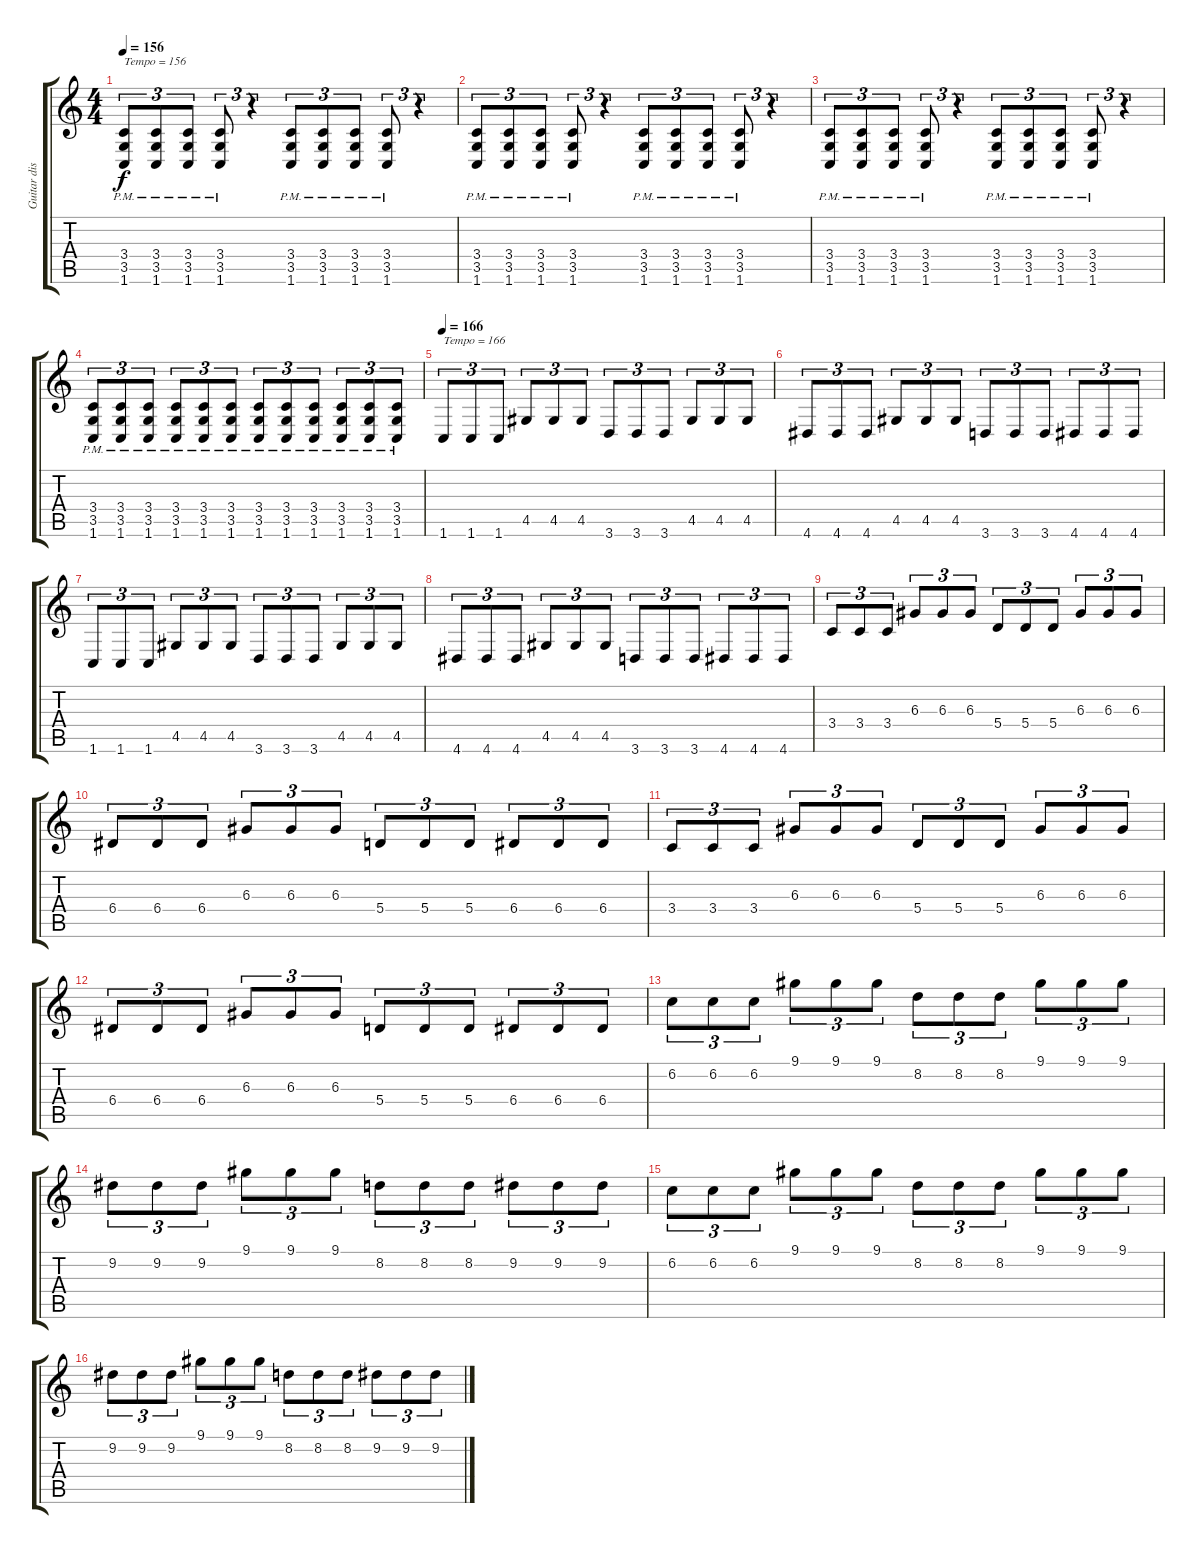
\track ("Guitar distortion 1" "Guitar dis") {instrument distortionguitar}
\staff {score tabs}
\tuning (B3 Gb3 D3 A2 E2 B1) {hide}
\ts (4 4)
\tempo 156
\clef g2
\ks c
(3.4 3.5 1.6{pm}).8{tu (3 2) txt "Tempo = 156" dy f} (3.4 3.5 1.6{pm}).8{tu (3 2)} (3.4 3.5 1.6{pm}).8{tu (3 2)} (3.4 3.5 1.6{pm}).8{tu (3 2)} r.4{tu (3 2)} (3.4 3.5 1.6{pm}).8{tu (3 2)} (3.4 3.5 1.6{pm}).8{tu (3 2)} (3.4 3.5 1.6{pm}).8{tu (3 2)} (3.4 3.5 1.6{pm}).8{tu (3 2)} r.4{tu (3 2)} |
(3.4 3.5 1.6{pm}).8{tu (3 2)} (3.4 3.5 1.6{pm}).8{tu (3 2)} (3.4 3.5 1.6{pm}).8{tu (3 2)} (3.4 3.5 1.6{pm}).8{tu (3 2)} r.4{tu (3 2)} (3.4 3.5 1.6{pm}).8{tu (3 2)} (3.4 3.5 1.6{pm}).8{tu (3 2)} (3.4 3.5 1.6{pm}).8{tu (3 2)} (3.4 3.5 1.6{pm}).8{tu (3 2)} r.4{tu (3 2)} |
(3.4 3.5 1.6{pm}).8{tu (3 2)} (3.4 3.5 1.6{pm}).8{tu (3 2)} (3.4 3.5 1.6{pm}).8{tu (3 2)} (3.4 3.5 1.6{pm}).8{tu (3 2)} r.4{tu (3 2)} (3.4 3.5 1.6{pm}).8{tu (3 2)} (3.4 3.5 1.6{pm}).8{tu (3 2)} (3.4 3.5 1.6{pm}).8{tu (3 2)} (3.4 3.5 1.6{pm}).8{tu (3 2)} r.4{tu (3 2)} |
(3.4 3.5 1.6{pm}).8{tu (3 2)} (3.4 3.5 1.6{pm}).8{tu (3 2)} (3.4 3.5 1.6{pm}).8{tu (3 2)} (3.4 3.5 1.6{pm}).8{tu (3 2)} (3.4 3.5 1.6{pm}).8{tu (3 2)} (3.4 3.5 1.6{pm}).8{tu (3 2)} (3.4 3.5 1.6{pm}).8{tu (3 2)} (3.4 3.5 1.6{pm}).8{tu (3 2)} (3.4 3.5 1.6{pm}).8{tu (3 2)} (3.4 3.5 1.6{pm}).8{tu (3 2)} (3.4 3.5 1.6{pm}).8{tu (3 2)} (3.4 3.5 1.6{pm}).8{tu (3 2)} |
\tempo 166
1.6.8{tu (3 2) txt "Tempo = 166"} 1.6.8{tu (3 2)} 1.6.8{tu (3 2)} 4.5.8{tu (3 2)} 4.5.8{tu (3 2)} 4.5.8{tu (3 2)} 3.6.8{tu (3 2)} 3.6.8{tu (3 2)} 3.6.8{tu (3 2)} 4.5.8{tu (3 2)} 4.5.8{tu (3 2)} 4.5.8{tu (3 2)} |
4.6.8{tu (3 2)} 4.6.8{tu (3 2)} 4.6.8{tu (3 2)} 4.5.8{tu (3 2)} 4.5.8{tu (3 2)} 4.5.8{tu (3 2)} 3.6.8{tu (3 2)} 3.6.8{tu (3 2)} 3.6.8{tu (3 2)} 4.6.8{tu (3 2)} 4.6.8{tu (3 2)} 4.6.8{tu (3 2)} |
1.6.8{tu (3 2)} 1.6.8{tu (3 2)} 1.6.8{tu (3 2)} 4.5.8{tu (3 2)} 4.5.8{tu (3 2)} 4.5.8{tu (3 2)} 3.6.8{tu (3 2)} 3.6.8{tu (3 2)} 3.6.8{tu (3 2)} 4.5.8{tu (3 2)} 4.5.8{tu (3 2)} 4.5.8{tu (3 2)} |
4.6.8{tu (3 2)} 4.6.8{tu (3 2)} 4.6.8{tu (3 2)} 4.5.8{tu (3 2)} 4.5.8{tu (3 2)} 4.5.8{tu (3 2)} 3.6.8{tu (3 2)} 3.6.8{tu (3 2)} 3.6.8{tu (3 2)} 4.6.8{tu (3 2)} 4.6.8{tu (3 2)} 4.6.8{tu (3 2)} |
3.4.8{tu (3 2)} 3.4.8{tu (3 2)} 3.4.8{tu (3 2)} 6.3.8{tu (3 2)} 6.3.8{tu (3 2)} 6.3.8{tu (3 2)} 5.4.8{tu (3 2)} 5.4.8{tu (3 2)} 5.4.8{tu (3 2)} 6.3.8{tu (3 2)} 6.3.8{tu (3 2)} 6.3.8{tu (3 2)} |
6.4.8{tu (3 2)} 6.4.8{tu (3 2)} 6.4.8{tu (3 2)} 6.3.8{tu (3 2)} 6.3.8{tu (3 2)} 6.3.8{tu (3 2)} 5.4.8{tu (3 2)} 5.4.8{tu (3 2)} 5.4.8{tu (3 2)} 6.4.8{tu (3 2)} 6.4.8{tu (3 2)} 6.4.8{tu (3 2)} |
3.4.8{tu (3 2)} 3.4.8{tu (3 2)} 3.4.8{tu (3 2)} 6.3.8{tu (3 2)} 6.3.8{tu (3 2)} 6.3.8{tu (3 2)} 5.4.8{tu (3 2)} 5.4.8{tu (3 2)} 5.4.8{tu (3 2)} 6.3.8{tu (3 2)} 6.3.8{tu (3 2)} 6.3.8{tu (3 2)} |
6.4.8{tu (3 2)} 6.4.8{tu (3 2)} 6.4.8{tu (3 2)} 6.3.8{tu (3 2)} 6.3.8{tu (3 2)} 6.3.8{tu (3 2)} 5.4.8{tu (3 2)} 5.4.8{tu (3 2)} 5.4.8{tu (3 2)} 6.4.8{tu (3 2)} 6.4.8{tu (3 2)} 6.4.8{tu (3 2)} |
6.2.8{tu (3 2)} 6.2.8{tu (3 2)} 6.2.8{tu (3 2)} 9.1.8{tu (3 2)} 9.1.8{tu (3 2)} 9.1.8{tu (3 2)} 8.2.8{tu (3 2)} 8.2.8{tu (3 2)} 8.2.8{tu (3 2)} 9.1.8{tu (3 2)} 9.1.8{tu (3 2)} 9.1.8{tu (3 2)} |
9.2.8{tu (3 2)} 9.2.8{tu (3 2)} 9.2.8{tu (3 2)} 9.1.8{tu (3 2)} 9.1.8{tu (3 2)} 9.1.8{tu (3 2)} 8.2.8{tu (3 2)} 8.2.8{tu (3 2)} 8.2.8{tu (3 2)} 9.2.8{tu (3 2)} 9.2.8{tu (3 2)} 9.2.8{tu (3 2)} |
6.2.8{tu (3 2)} 6.2.8{tu (3 2)} 6.2.8{tu (3 2)} 9.1.8{tu (3 2)} 9.1.8{tu (3 2)} 9.1.8{tu (3 2)} 8.2.8{tu (3 2)} 8.2.8{tu (3 2)} 8.2.8{tu (3 2)} 9.1.8{tu (3 2)} 9.1.8{tu (3 2)} 9.1.8{tu (3 2)} |
9.2.8{tu (3 2)} 9.2.8{tu (3 2)} 9.2.8{tu (3 2)} 9.1.8{tu (3 2)} 9.1.8{tu (3 2)} 9.1.8{tu (3 2)} 8.2.8{tu (3 2)} 8.2.8{tu (3 2)} 8.2.8{tu (3 2)} 9.2.8{tu (3 2)} 9.2.8{tu (3 2)} 9.2.8{tu (3 2)}
